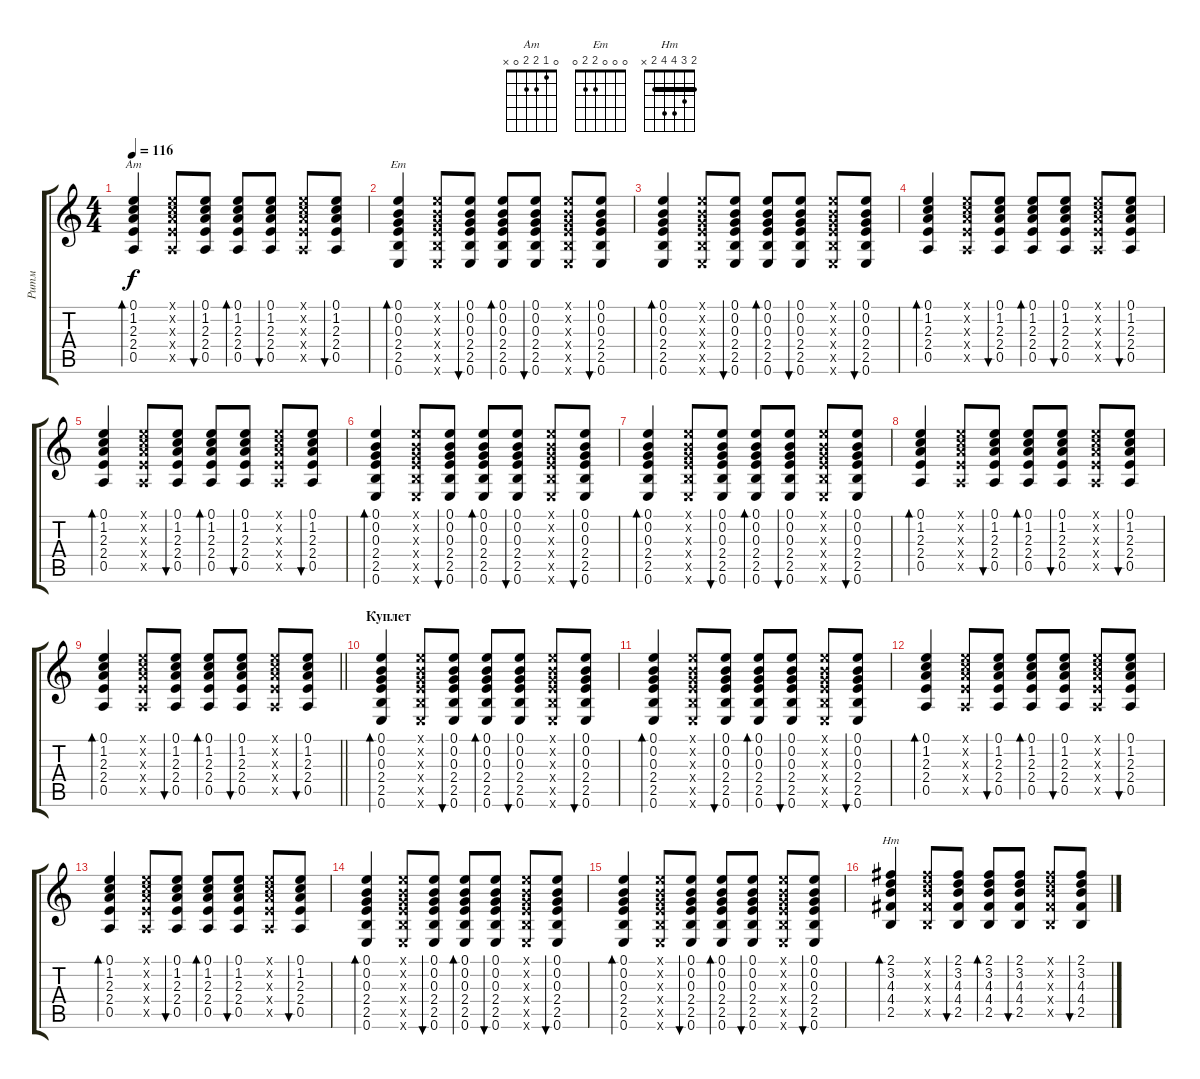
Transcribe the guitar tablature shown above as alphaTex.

\track ("Ритм" "Ритм") {instrument acousticguitarnylon}
\staff {score tabs}
\tuning (E4 B3 G3 D3 A2 E2) {hide}
\chord ("Am" 0 1 2 2 0 x)
\chord ("Em" 0 0 0 2 2 0)
\chord ("Нm" 2 3 4 4 2 x) {barre 2}
\ts (4 4)
\tempo 116
\clef g2
\ks c
(0.1 1.2 2.3 2.4 0.5).4{bd 30 ch "Am" dy f} (0.1{x} 1.2{x} 2.3{x} 2.4{x} 0.5{x}).8 (0.1 1.2 2.3 2.4 0.5).8{bu 30} (0.1 1.2 2.3 2.4 0.5).8{bd 30} (0.1 1.2 2.3 2.4 0.5).8{bu 30} (0.1{x} 1.2{x} 2.3{x} 2.4{x} 0.5{x}).8 (0.1 1.2 2.3 2.4 0.5).8{bu 30} |
(0.1 0.2 0.3 2.4 2.5 0.6).4{bd 60 ch "Em"} (0.1{x} 0.2{x} 0.3{x} 2.4{x} 2.5{x} 0.6{x}).8 (0.1 0.2 0.3 2.4 2.5 0.6).8{bu 30} (0.1 0.2 0.3 2.4 2.5 0.6).8{bd 30} (0.1 0.2 0.3 2.4 2.5 0.6).8{bu 30} (0.1{x} 0.2{x} 0.3{x} 2.4{x} 2.5{x} 0.6{x}).8 (0.1 0.2 0.3 2.4 2.5 0.6).8{bu 30} |
(0.1 0.2 0.3 2.4 2.5 0.6).4{bd 60} (0.1{x} 0.2{x} 0.3{x} 2.4{x} 2.5{x} 0.6{x}).8 (0.1 0.2 0.3 2.4 2.5 0.6).8{bu 30} (0.1 0.2 0.3 2.4 2.5 0.6).8{bd 30} (0.1 0.2 0.3 2.4 2.5 0.6).8{bu 30} (0.1{x} 0.2{x} 0.3{x} 2.4{x} 2.5{x} 0.6{x}).8 (0.1 0.2 0.3 2.4 2.5 0.6).8{bu 30} |
(0.1 1.2 2.3 2.4 0.5).4{bd 30} (0.1{x} 1.2{x} 2.3{x} 2.4{x} 0.5{x}).8 (0.1 1.2 2.3 2.4 0.5).8{bu 30} (0.1 1.2 2.3 2.4 0.5).8{bd 30} (0.1 1.2 2.3 2.4 0.5).8{bu 30} (0.1{x} 1.2{x} 2.3{x} 2.4{x} 0.5{x}).8 (0.1 1.2 2.3 2.4 0.5).8{bu 30} |
(0.1 1.2 2.3 2.4 0.5).4{bd 30} (0.1{x} 1.2{x} 2.3{x} 2.4{x} 0.5{x}).8 (0.1 1.2 2.3 2.4 0.5).8{bu 30} (0.1 1.2 2.3 2.4 0.5).8{bd 30} (0.1 1.2 2.3 2.4 0.5).8{bu 30} (0.1{x} 1.2{x} 2.3{x} 2.4{x} 0.5{x}).8 (0.1 1.2 2.3 2.4 0.5).8{bu 30} |
(0.1 0.2 0.3 2.4 2.5 0.6).4{bd 60} (0.1{x} 0.2{x} 0.3{x} 2.4{x} 2.5{x} 0.6{x}).8 (0.1 0.2 0.3 2.4 2.5 0.6).8{bu 30} (0.1 0.2 0.3 2.4 2.5 0.6).8{bd 30} (0.1 0.2 0.3 2.4 2.5 0.6).8{bu 30} (0.1{x} 0.2{x} 0.3{x} 2.4{x} 2.5{x} 0.6{x}).8 (0.1 0.2 0.3 2.4 2.5 0.6).8{bu 30} |
(0.1 0.2 0.3 2.4 2.5 0.6).4{bd 60} (0.1{x} 0.2{x} 0.3{x} 2.4{x} 2.5{x} 0.6{x}).8 (0.1 0.2 0.3 2.4 2.5 0.6).8{bu 30} (0.1 0.2 0.3 2.4 2.5 0.6).8{bd 30} (0.1 0.2 0.3 2.4 2.5 0.6).8{bu 30} (0.1{x} 0.2{x} 0.3{x} 2.4{x} 2.5{x} 0.6{x}).8 (0.1 0.2 0.3 2.4 2.5 0.6).8{bu 30} |
(0.1 1.2 2.3 2.4 0.5).4{bd 30} (0.1{x} 1.2{x} 2.3{x} 2.4{x} 0.5{x}).8 (0.1 1.2 2.3 2.4 0.5).8{bu 30} (0.1 1.2 2.3 2.4 0.5).8{bd 30} (0.1 1.2 2.3 2.4 0.5).8{bu 30} (0.1{x} 1.2{x} 2.3{x} 2.4{x} 0.5{x}).8 (0.1 1.2 2.3 2.4 0.5).8{bu 30} |
\barLineRight lightlight
(0.1 1.2 2.3 2.4 0.5).4{bd 30} (0.1{x} 1.2{x} 2.3{x} 2.4{x} 0.5{x}).8 (0.1 1.2 2.3 2.4 0.5).8{bu 30} (0.1 1.2 2.3 2.4 0.5).8{bd 30} (0.1 1.2 2.3 2.4 0.5).8{bu 30} (0.1{x} 1.2{x} 2.3{x} 2.4{x} 0.5{x}).8 (0.1 1.2 2.3 2.4 0.5).8{bu 30} |
\section ("" "Куплет")
(0.1 0.2 0.3 2.4 2.5 0.6).4{bd 60} (0.1{x} 0.2{x} 0.3{x} 2.4{x} 2.5{x} 0.6{x}).8 (0.1 0.2 0.3 2.4 2.5 0.6).8{bu 30} (0.1 0.2 0.3 2.4 2.5 0.6).8{bd 30} (0.1 0.2 0.3 2.4 2.5 0.6).8{bu 30} (0.1{x} 0.2{x} 0.3{x} 2.4{x} 2.5{x} 0.6{x}).8 (0.1 0.2 0.3 2.4 2.5 0.6).8{bu 30} |
(0.1 0.2 0.3 2.4 2.5 0.6).4{bd 60} (0.1{x} 0.2{x} 0.3{x} 2.4{x} 2.5{x} 0.6{x}).8 (0.1 0.2 0.3 2.4 2.5 0.6).8{bu 30} (0.1 0.2 0.3 2.4 2.5 0.6).8{bd 30} (0.1 0.2 0.3 2.4 2.5 0.6).8{bu 30} (0.1{x} 0.2{x} 0.3{x} 2.4{x} 2.5{x} 0.6{x}).8 (0.1 0.2 0.3 2.4 2.5 0.6).8{bu 30} |
(0.1 1.2 2.3 2.4 0.5).4{bd 30} (0.1{x} 1.2{x} 2.3{x} 2.4{x} 0.5{x}).8 (0.1 1.2 2.3 2.4 0.5).8{bu 30} (0.1 1.2 2.3 2.4 0.5).8{bd 30} (0.1 1.2 2.3 2.4 0.5).8{bu 30} (0.1{x} 1.2{x} 2.3{x} 2.4{x} 0.5{x}).8 (0.1 1.2 2.3 2.4 0.5).8{bu 30} |
(0.1 1.2 2.3 2.4 0.5).4{bd 30} (0.1{x} 1.2{x} 2.3{x} 2.4{x} 0.5{x}).8 (0.1 1.2 2.3 2.4 0.5).8{bu 30} (0.1 1.2 2.3 2.4 0.5).8{bd 30} (0.1 1.2 2.3 2.4 0.5).8{bu 30} (0.1{x} 1.2{x} 2.3{x} 2.4{x} 0.5{x}).8 (0.1 1.2 2.3 2.4 0.5).8{bu 30} |
(0.1 0.2 0.3 2.4 2.5 0.6).4{bd 60} (0.1{x} 0.2{x} 0.3{x} 2.4{x} 2.5{x} 0.6{x}).8 (0.1 0.2 0.3 2.4 2.5 0.6).8{bu 30} (0.1 0.2 0.3 2.4 2.5 0.6).8{bd 30} (0.1 0.2 0.3 2.4 2.5 0.6).8{bu 30} (0.1{x} 0.2{x} 0.3{x} 2.4{x} 2.5{x} 0.6{x}).8 (0.1 0.2 0.3 2.4 2.5 0.6).8{bu 30} |
(0.1 0.2 0.3 2.4 2.5 0.6).4{bd 60} (0.1{x} 0.2{x} 0.3{x} 2.4{x} 2.5{x} 0.6{x}).8 (0.1 0.2 0.3 2.4 2.5 0.6).8{bu 30} (0.1 0.2 0.3 2.4 2.5 0.6).8{bd 30} (0.1 0.2 0.3 2.4 2.5 0.6).8{bu 30} (0.1{x} 0.2{x} 0.3{x} 2.4{x} 2.5{x} 0.6{x}).8 (0.1 0.2 0.3 2.4 2.5 0.6).8{bu 30} |
(2.1 3.2 4.3 4.4 2.5).4{bd 30 ch "Нm"} (2.1{x} 3.2{x} 4.3{x} 4.4{x} 2.5{x}).8 (2.1 3.2 4.3 4.4 2.5).8{bu 30} (2.1 3.2 4.3 4.4 2.5).8{bd 30} (2.1 3.2 4.3 4.4 2.5).8{bu 30} (2.1{x} 3.2{x} 4.3{x} 4.4{x} 2.5{x}).8 (2.1 3.2 4.3 4.4 2.5).8{bu 30}
